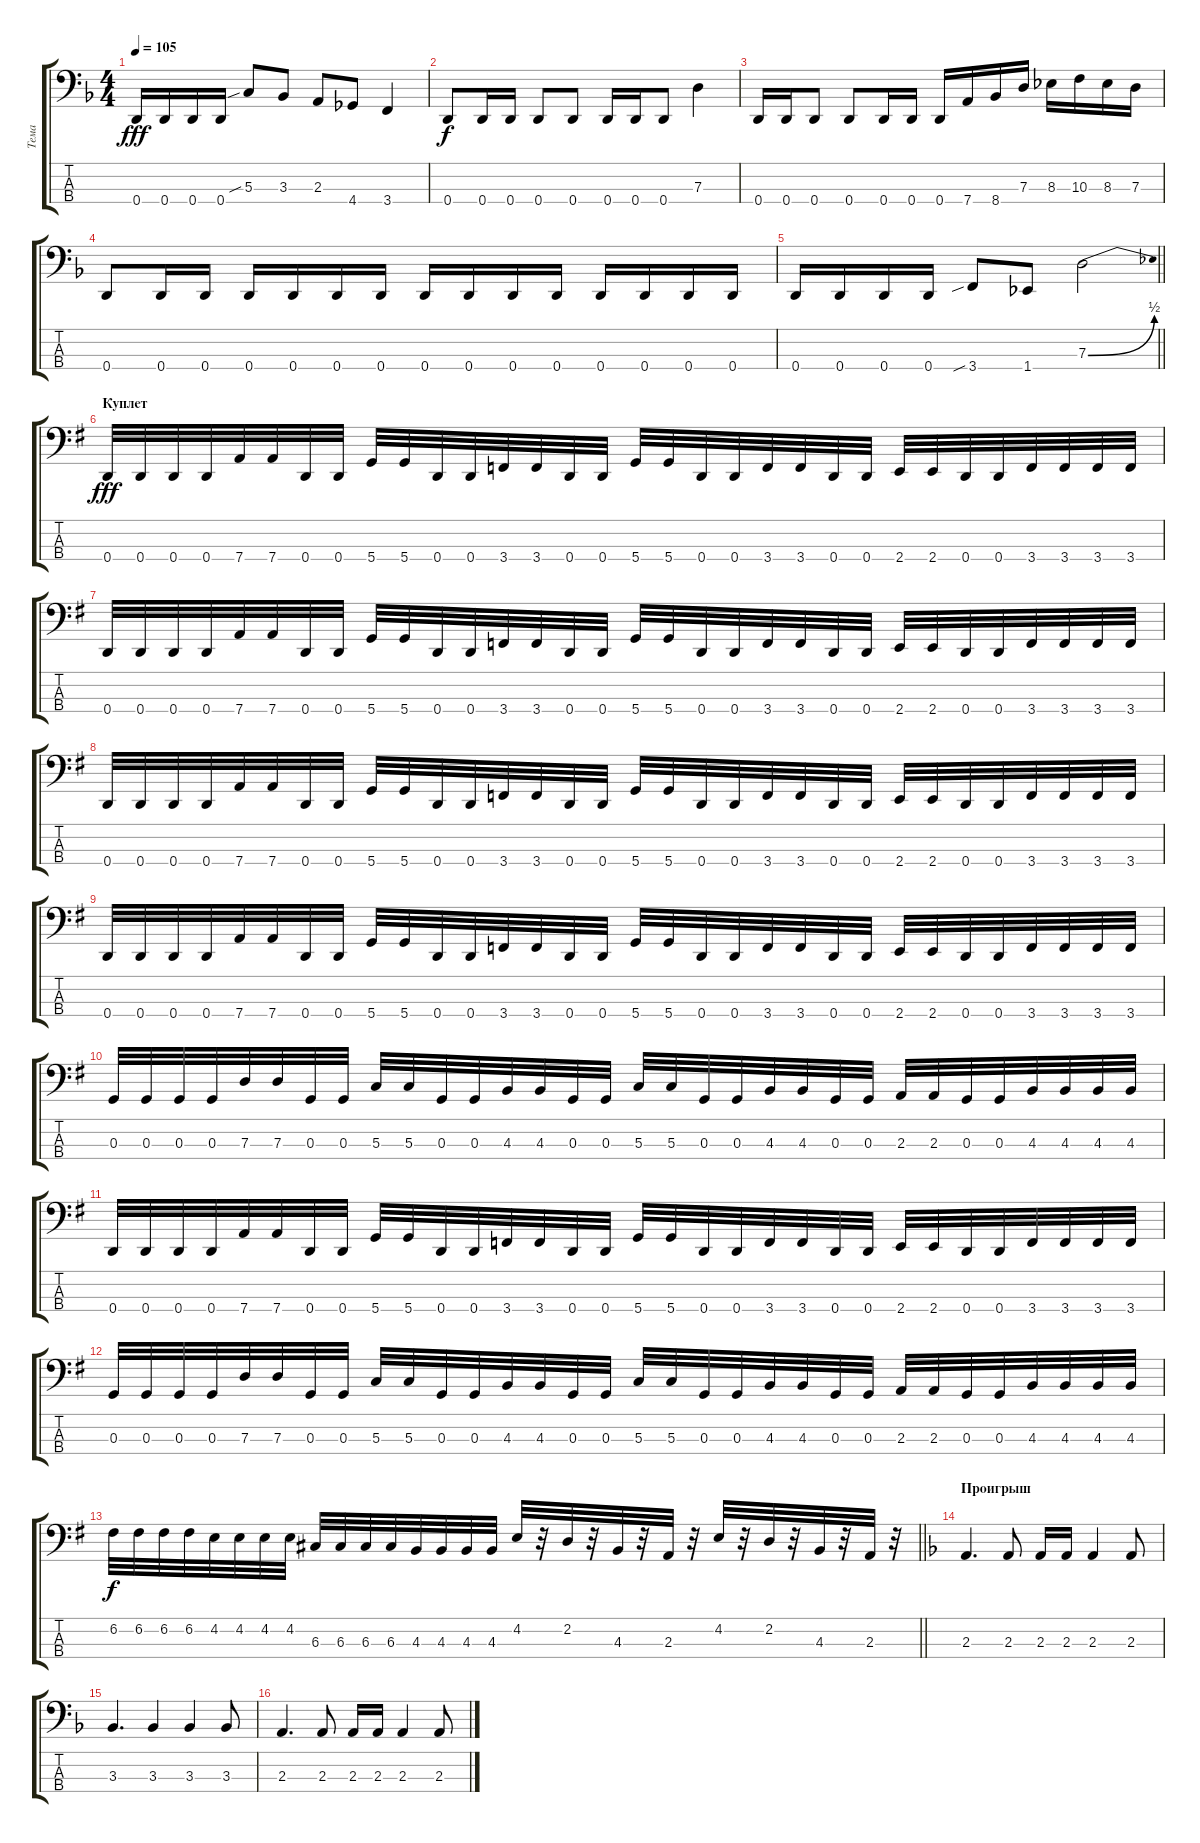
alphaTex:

\track ("Тема" "Тема") {instrument electricbassfinger}
\staff {score tabs}
\tuning (F2 C2 G1 D1) {hide}
\ts (4 4)
\tempo 105
\clef f4
\ks dminor
0.4.16{dy fff} 0.4.16 0.4.16 0.4.16 5.3{sib}.8 3.3.8 2.3.8 4.4.8 3.4.4 |
0.4.8{dy f} 0.4.16 0.4.16 0.4.8 0.4.8 0.4.16 0.4.16 0.4.8 7.3.4 |
0.4.16 0.4.16 0.4.8 0.4.8 0.4.16 0.4.16 0.4.16 7.4.16 8.4.16 7.3.16 8.3.16 10.3.16 8.3.16 7.3.16 |
0.4.8 0.4.16 0.4.16 0.4.16 0.4.16 0.4.16 0.4.16 0.4.16 0.4.16 0.4.16 0.4.16 0.4.16 0.4.16 0.4.16 0.4.16 |
\barLineRight lightlight
0.4.16 0.4.16 0.4.16 0.4.16 3.4{sib}.8 1.4.8 7.3{be (bend 0 0 60 2)}.2 |
\section ("" "Куплет")
\ks g
0.4.32{dy fff} 0.4.32 0.4.32 0.4.32 7.4.32 7.4.32 0.4.32 0.4.32 5.4.32 5.4.32 0.4.32 0.4.32 3.4.32 3.4.32 0.4.32 0.4.32 5.4.32 5.4.32 0.4.32 0.4.32 3.4.32 3.4.32 0.4.32 0.4.32 2.4.32 2.4.32 0.4.32 0.4.32 3.4.32 3.4.32 3.4.32 3.4.32 |
0.4.32 0.4.32 0.4.32 0.4.32 7.4.32 7.4.32 0.4.32 0.4.32 5.4.32 5.4.32 0.4.32 0.4.32 3.4.32 3.4.32 0.4.32 0.4.32 5.4.32 5.4.32 0.4.32 0.4.32 3.4.32 3.4.32 0.4.32 0.4.32 2.4.32 2.4.32 0.4.32 0.4.32 3.4.32 3.4.32 3.4.32 3.4.32 |
0.4.32 0.4.32 0.4.32 0.4.32 7.4.32 7.4.32 0.4.32 0.4.32 5.4.32 5.4.32 0.4.32 0.4.32 3.4.32 3.4.32 0.4.32 0.4.32 5.4.32 5.4.32 0.4.32 0.4.32 3.4.32 3.4.32 0.4.32 0.4.32 2.4.32 2.4.32 0.4.32 0.4.32 3.4.32 3.4.32 3.4.32 3.4.32 |
0.4.32 0.4.32 0.4.32 0.4.32 7.4.32 7.4.32 0.4.32 0.4.32 5.4.32 5.4.32 0.4.32 0.4.32 3.4.32 3.4.32 0.4.32 0.4.32 5.4.32 5.4.32 0.4.32 0.4.32 3.4.32 3.4.32 0.4.32 0.4.32 2.4.32 2.4.32 0.4.32 0.4.32 3.4.32 3.4.32 3.4.32 3.4.32 |
0.3.32 0.3.32 0.3.32 0.3.32 7.3.32 7.3.32 0.3.32 0.3.32 5.3.32 5.3.32 0.3.32 0.3.32 4.3.32 4.3.32 0.3.32 0.3.32 5.3.32 5.3.32 0.3.32 0.3.32 4.3.32 4.3.32 0.3.32 0.3.32 2.3.32 2.3.32 0.3.32 0.3.32 4.3.32 4.3.32 4.3.32 4.3.32 |
0.4.32 0.4.32 0.4.32 0.4.32 7.4.32 7.4.32 0.4.32 0.4.32 5.4.32 5.4.32 0.4.32 0.4.32 3.4.32 3.4.32 0.4.32 0.4.32 5.4.32 5.4.32 0.4.32 0.4.32 3.4.32 3.4.32 0.4.32 0.4.32 2.4.32 2.4.32 0.4.32 0.4.32 3.4.32 3.4.32 3.4.32 3.4.32 |
0.3.32 0.3.32 0.3.32 0.3.32 7.3.32 7.3.32 0.3.32 0.3.32 5.3.32 5.3.32 0.3.32 0.3.32 4.3.32 4.3.32 0.3.32 0.3.32 5.3.32 5.3.32 0.3.32 0.3.32 4.3.32 4.3.32 0.3.32 0.3.32 2.3.32 2.3.32 0.3.32 0.3.32 4.3.32 4.3.32 4.3.32 4.3.32 |
\barLineRight lightlight
6.2.32{dy f} 6.2.32 6.2.32 6.2.32 4.2.32 4.2.32 4.2.32 4.2.32 6.3.32 6.3.32 6.3.32 6.3.32 4.3.32 4.3.32 4.3.32 4.3.32 4.2.32 r.32 2.2.32 r.32 4.3.32 r.32 2.3.32 r.32 4.2.32 r.32 2.2.32 r.32 4.3.32 r.32 2.3.32 r.32 |
\section ("" "Проигрыш")
\ks dminor
2.3.4{d} 2.3.8 2.3.16 2.3.16 2.3.4 2.3.8 |
3.3.4{d} 3.3.4 3.3.4 3.3.8 |
2.3.4{d} 2.3.8 2.3.16 2.3.16 2.3.4 2.3.8
